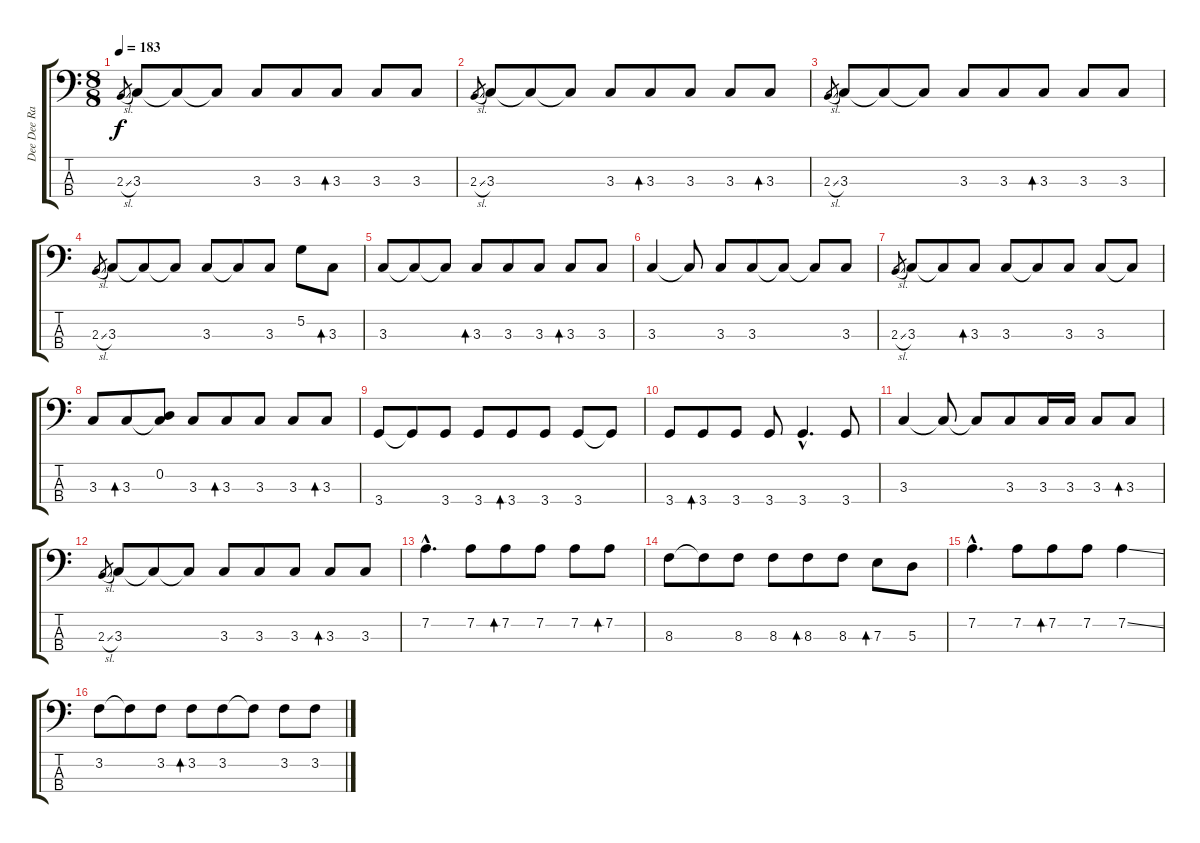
\track ("Dee Dee Ramone - Bass" "Dee Dee Ra") {instrument electricbasspick}
\staff {score tabs}
\tuning (G2 D2 A1 E1) {hide}
\ts (8 8)
\tempo 183
\clef f4
\ks c
2.3{sl}.8{gr dy f instrument electricbasspick} 3.3.8 3.3{t}.8 3.3{t}.8 3.3.8 3.3.8 3.3.8{bd 240} 3.3.8 3.3.8 |
2.3{sl}.8{gr} 3.3.8 3.3{t}.8 3.3{t}.8 3.3.8 3.3.8{bd 240} 3.3.8 3.3.8 3.3.8{bd 240} |
2.3{sl}.8{gr} 3.3.8 3.3{t}.8 3.3{t}.8 3.3.8 3.3.8 3.3.8{bd 240} 3.3.8 3.3.8 |
2.3{sl}.8{gr} 3.3.8 3.3{t}.8 3.3{t}.8 3.3.8 3.3{t}.8 3.3.8 5.2.8 3.3.8{bd 60} |
3.3.8 3.3{t}.8 3.3{t}.8 3.3.8{bd 240} 3.3.8 3.3.8 3.3.8{bd 240} 3.3.8 |
3.3.4 3.3{t}.8 3.3.8 3.3.8 3.3{t}.8 3.3{t}.8 3.3.8 |
2.3{sl}.8{gr} 3.3.8 3.3{t}.8 3.3.8{bd 240} 3.3.8 3.3{t}.8 3.3.8 3.3.8 3.3{t}.8 |
3.3.8 3.3.8{bd 240} (0.2 3.3{t}).8 3.3.8 3.3.8{bd 240} 3.3.8 3.3.8 3.3.8{bd 240} |
3.4.8 3.4{t}.8 3.4.8 3.4.8 3.4.8{bd 240} 3.4.8 3.4.8 3.4{t}.8 |
3.4.8 3.4.8{bd 240} 3.4.8 3.4.8 3.4{hac}.4{d} 3.4.8 |
3.3.4 3.3{t}.8 3.3{t}.8 3.3.8 3.3.16 3.3.16 3.3.8 3.3.8{bd 240} |
2.3{sl}.8{gr} 3.3.8 3.3{t}.8 3.3{t}.8 3.3.8 3.3.8 3.3.8 3.3.8{bd 240} 3.3.8 |
7.2{hac}.4{d} 7.2.8 7.2.8{bd 240} 7.2.8 7.2.8 7.2.8{bd 240} |
8.3.8 8.3{t}.8 8.3.8 8.3.8 8.3.8{bd 240} 8.3.8 7.3.8{bd 240} 5.3.8 |
7.2{hac}.4{d} 7.2.8 7.2.8{bd 240} 7.2.8 7.2{ss}.4 |
3.2.8 3.2{t}.8 3.2.8 3.2.8{bd 240} 3.2.8 3.2{t}.8 3.2.8 3.2.8
